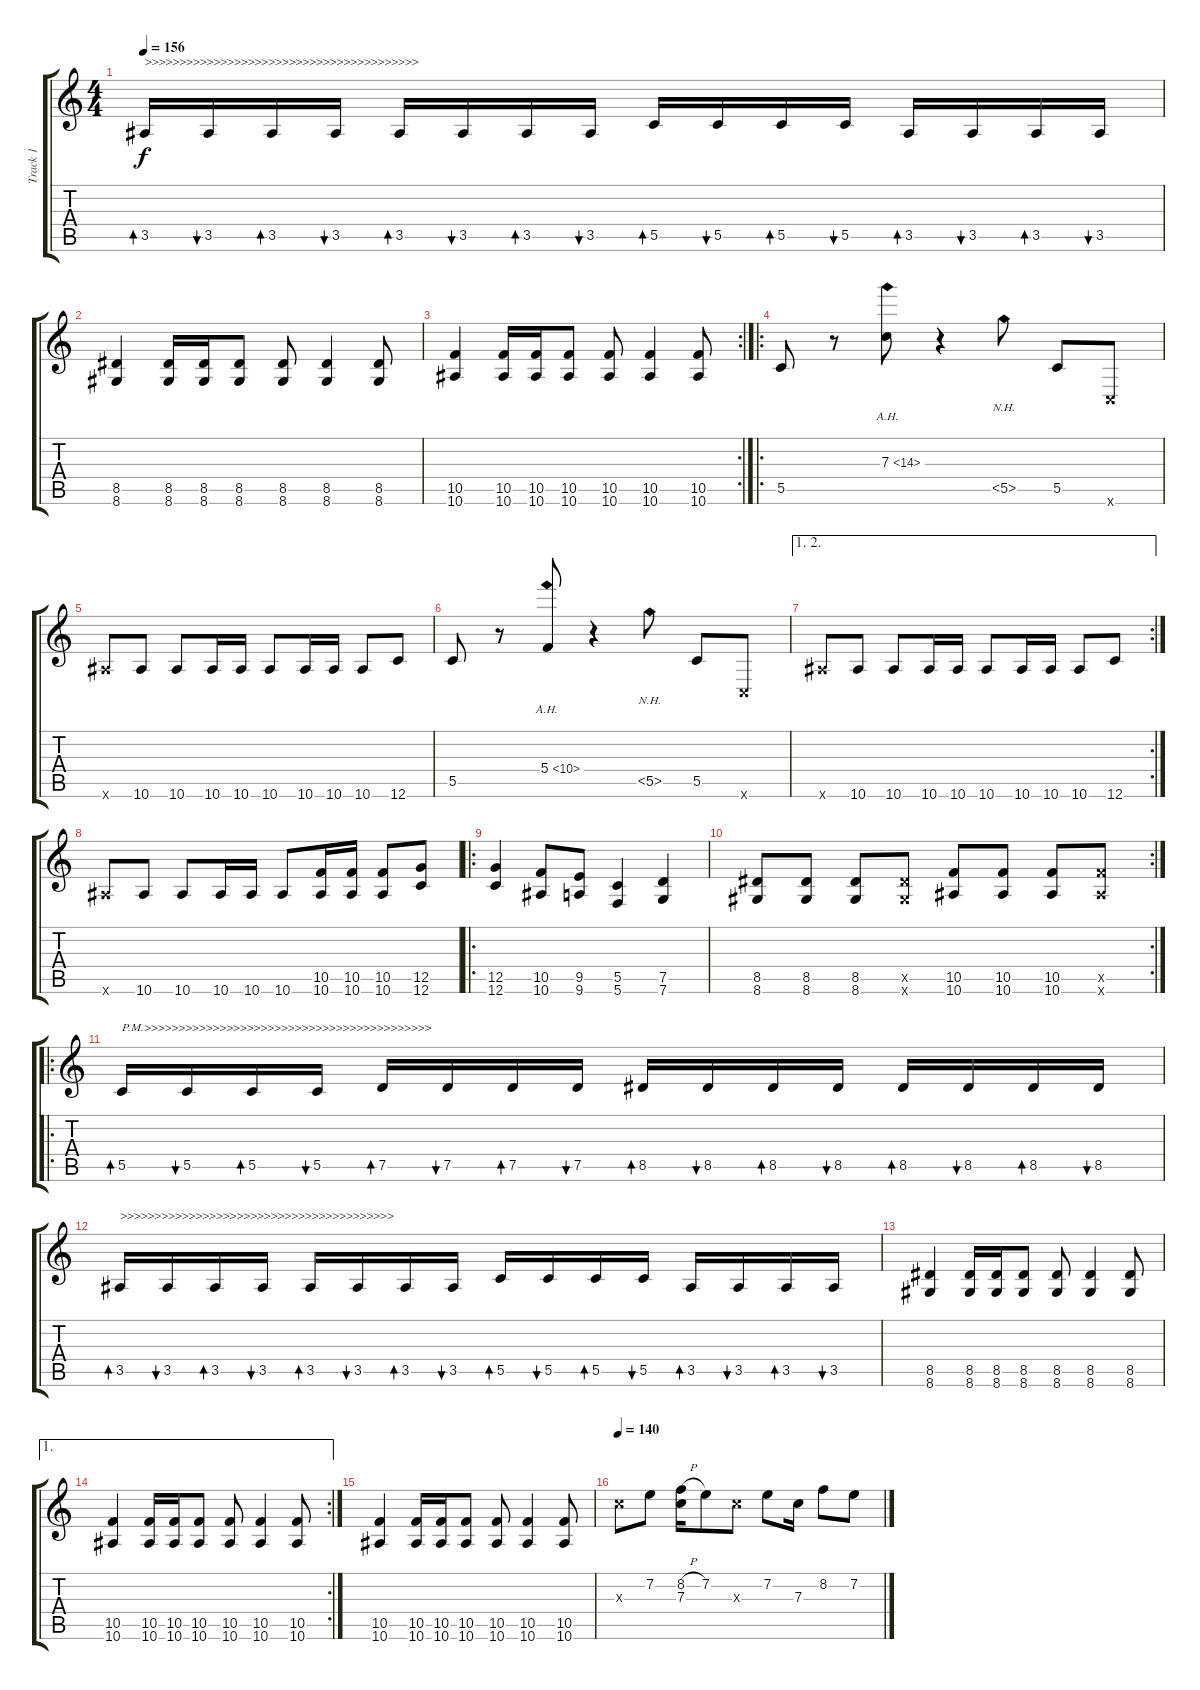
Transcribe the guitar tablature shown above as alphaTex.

\track ("Track 1" "Track 1") {instrument overdrivenguitar}
\staff {score tabs}
\tuning (D4 A3 F3 C3 G2 C2) {hide}
\ts (4 4)
\tempo 156
\clef g2
\ks c
3.5.16{bd 240 txt ">>>>>>>>>>>>>>>>>>>>>>>>>>>>>>>>>>>>>>>>" dy f} 3.5.16{bu 240} 3.5.16{bd 240} 3.5.16{bu 240} 3.5.16{bd 240} 3.5.16{bu 240} 3.5.16{bd 240} 3.5.16{bu 240} 5.5.16{bd 240} 5.5.16{bu 240} 5.5.16{bd 240} 5.5.16{bu 240} 3.5.16{bd 240} 3.5.16{bu 240} 3.5.16{bd 240} 3.5.16{bu 240} |
(8.5 8.6).4 (8.5 8.6).16 (8.5 8.6).16 (8.5 8.6).8 (8.5 8.6).8 (8.5 8.6).4 (8.5 8.6).8 |
\rc 2
(10.5 10.6).4 (10.5 10.6).16 (10.5 10.6).16 (10.5 10.6).8 (10.5 10.6).8 (10.5 10.6).4 (10.5 10.6).8 |
\ro
5.5.8 r.8 7.3{ah 7}.8 r.4 5.5{nh}.8 5.5.8 0.6{x}.8 |
10.6{x}.8 10.6.8 10.6.8 10.6.16 10.6.16 10.6.8 10.6.16 10.6.16 10.6.8 12.6.8 |
5.5.8 r.8 5.4{ah 5}.8 r.4 5.5{nh}.8 5.5.8 0.6{x}.8 |
\ae (1 2)
\rc 2
10.6{x}.8 10.6.8 10.6.8 10.6.16 10.6.16 10.6.8 10.6.16 10.6.16 10.6.8 12.6.8 |
10.6{x}.8 10.6.8 10.6.8 10.6.16 10.6.16 10.6.8 (10.5 10.6).16 (10.5 10.6).16 (10.5 10.6).8 (12.5 12.6).8 |
\ro
(12.5 12.6).4 (10.5 10.6).8 (9.5 9.6).8 (5.5 5.6).4 (7.5 7.6).4 |
\rc 2
(8.5 8.6).8 (8.5 8.6).8 (8.5 8.6).8 (8.5{x} 8.6{x}).8 (10.5 10.6).8 (10.5 10.6).8 (10.5 10.6).8 (10.5{x} 10.6{x}).8 |
\ro
5.5.16{bd 240 txt "P.M.>>>>>>>>>>>>>>>>>>>>>>>>>>>>>>>>>>>>>>>>>>"} 5.5.16{bu 240} 5.5.16{bd 240} 5.5.16{bu 240} 7.5.16{bd 240} 7.5.16{bu 240} 7.5.16{bd 240} 7.5.16{bu 240} 8.5.16{bd 240} 8.5.16{bu 240} 8.5.16{bd 240} 8.5.16{bu 240} 8.5.16{bd 240} 8.5.16{bu 240} 8.5.16{bd 240} 8.5.16{bu 240} |
3.5.16{bd 240 txt ">>>>>>>>>>>>>>>>>>>>>>>>>>>>>>>>>>>>>>>>"} 3.5.16{bu 240} 3.5.16{bd 240} 3.5.16{bu 240} 3.5.16{bd 240} 3.5.16{bu 240} 3.5.16{bd 240} 3.5.16{bu 240} 5.5.16{bd 240} 5.5.16{bu 240} 5.5.16{bd 240} 5.5.16{bu 240} 3.5.16{bd 240} 3.5.16{bu 240} 3.5.16{bd 240} 3.5.16{bu 240} |
(8.5 8.6).4 (8.5 8.6).16 (8.5 8.6).16 (8.5 8.6).8 (8.5 8.6).8 (8.5 8.6).4 (8.5 8.6).8 |
\ae 1
\rc 2
(10.5 10.6).4 (10.5 10.6).16 (10.5 10.6).16 (10.5 10.6).8 (10.5 10.6).8 (10.5 10.6).4 (10.5 10.6).8 |
(10.5 10.6).4 (10.5 10.6).16 (10.5 10.6).16 (10.5 10.6).8 (10.5 10.6).8 (10.5 10.6).4 (10.5 10.6).8 |
\tempo 140
7.3{x}.8{volume 11 instrument electricguitarmuted} 7.2.8 (8.2{h} 7.3).16 7.2.8 7.3{x}.8 7.2.8 7.3.16 8.2.8 7.2.8
